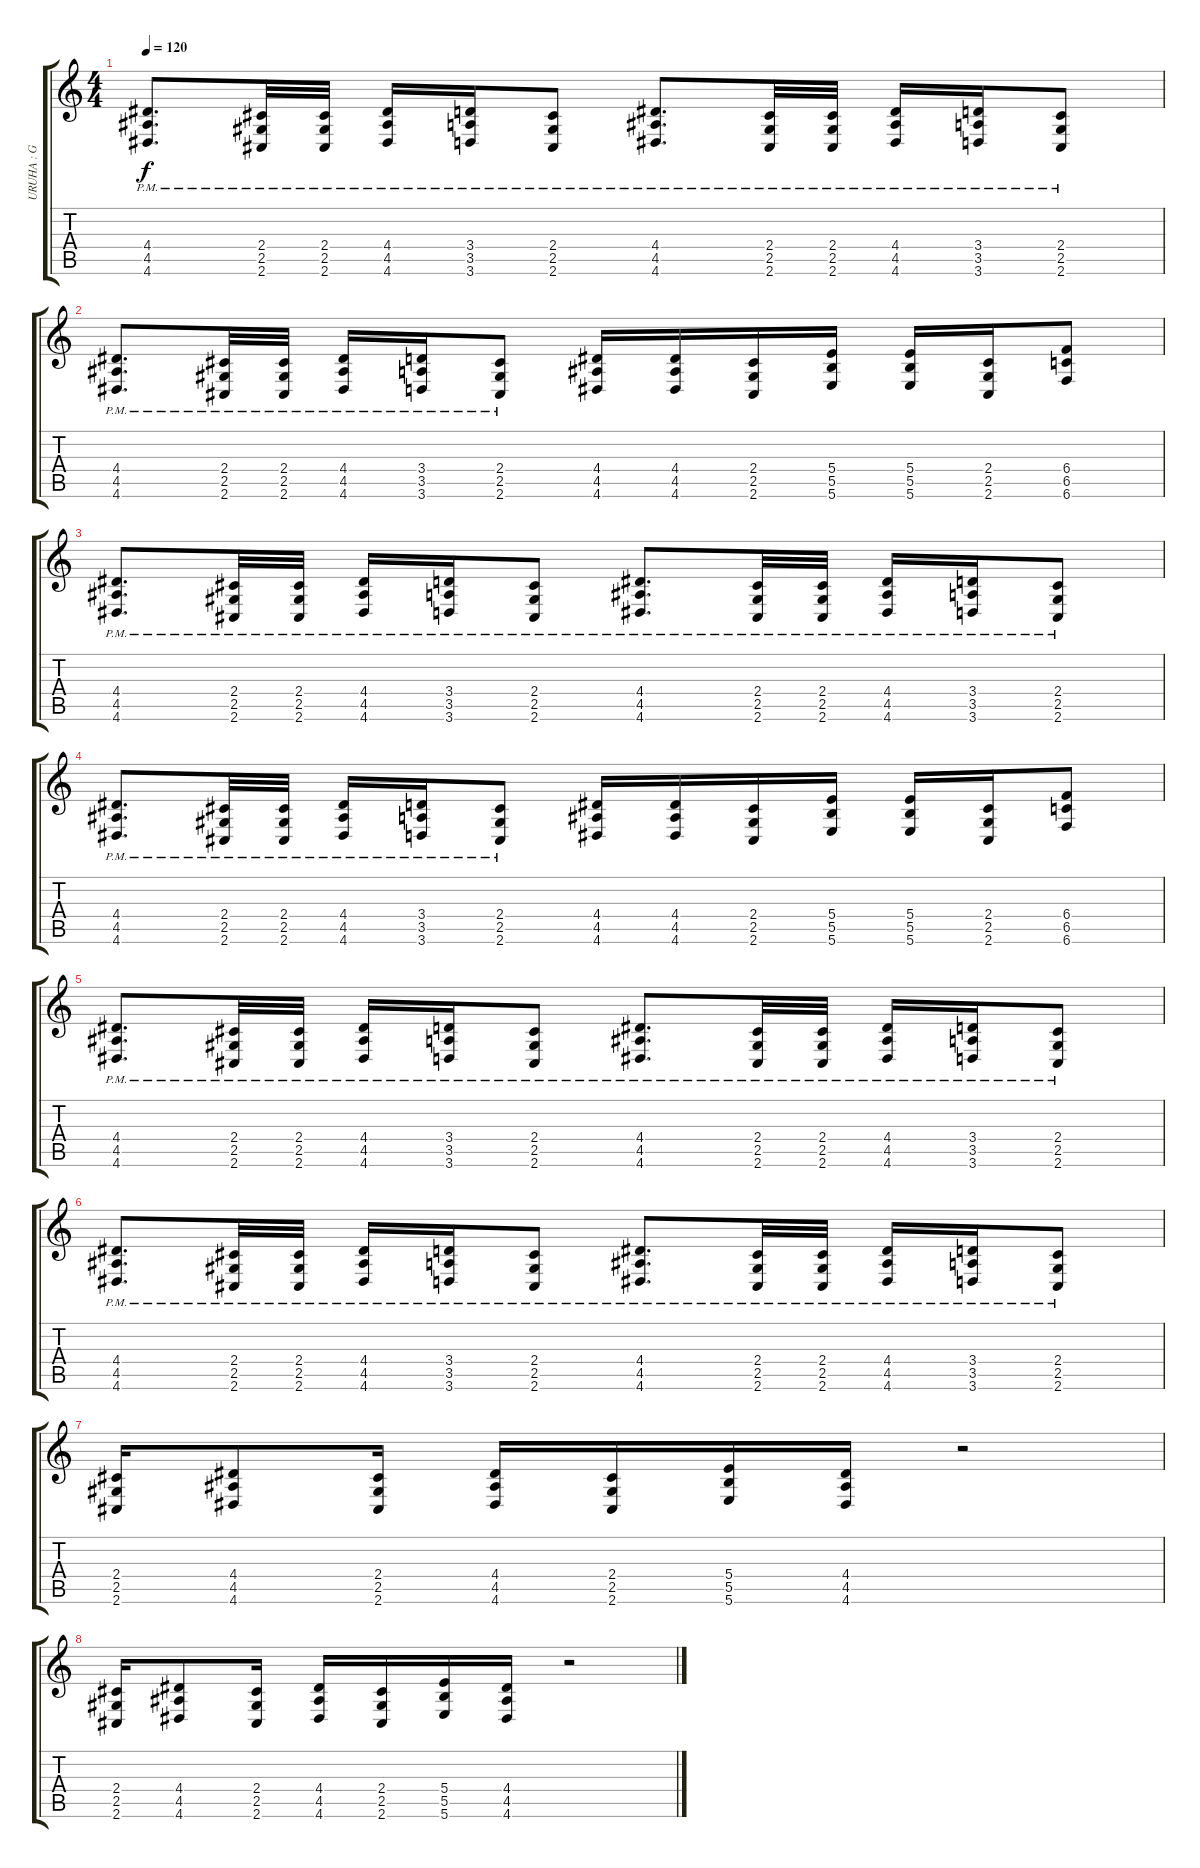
\track ("URUHA : G u i t a R" "URUHA : G ") {instrument distortionguitar}
\staff {score tabs}
\tuning (Db4 Ab3 E3 B2 Gb2 B1) {hide}
\ts (4 4)
\tempo 120
\clef g2
\ks c
(4.4{pm} 4.5{pm} 4.6{pm}).8{d dy f} (2.4{pm} 2.5{pm} 2.6{pm}).32 (2.4{pm} 2.5{pm} 2.6{pm}).32 (4.4{pm} 4.5{pm} 4.6{pm}).16 (3.4{pm} 3.5{pm} 3.6{pm}).16 (2.4{pm} 2.5{pm} 2.6{pm}).8 (4.4{pm} 4.5{pm} 4.6{pm}).8{d} (2.4{pm} 2.5{pm} 2.6{pm}).32 (2.4{pm} 2.5{pm} 2.6{pm}).32 (4.4{pm} 4.5{pm} 4.6{pm}).16 (3.4{pm} 3.5{pm} 3.6{pm}).16 (2.4{pm} 2.5{pm} 2.6{pm}).8 |
(4.4{pm} 4.5{pm} 4.6{pm}).8{d} (2.4{pm} 2.5{pm} 2.6{pm}).32 (2.4{pm} 2.5{pm} 2.6{pm}).32 (4.4{pm} 4.5{pm} 4.6{pm}).16 (3.4{pm} 3.5{pm} 3.6{pm}).16 (2.4{pm} 2.5{pm} 2.6{pm}).8 (4.4 4.5 4.6).16 (4.4 4.5 4.6).16 (2.4 2.5 2.6).16 (5.4 5.5 5.6).16 (5.4 5.5 5.6).16 (2.4 2.5 2.6).16 (6.4 6.5 6.6).8 |
(4.4{pm} 4.5{pm} 4.6{pm}).8{d} (2.4{pm} 2.5{pm} 2.6{pm}).32 (2.4{pm} 2.5{pm} 2.6{pm}).32 (4.4{pm} 4.5{pm} 4.6{pm}).16 (3.4{pm} 3.5{pm} 3.6{pm}).16 (2.4{pm} 2.5{pm} 2.6{pm}).8 (4.4{pm} 4.5{pm} 4.6{pm}).8{d} (2.4{pm} 2.5{pm} 2.6{pm}).32 (2.4{pm} 2.5{pm} 2.6{pm}).32 (4.4{pm} 4.5{pm} 4.6{pm}).16 (3.4{pm} 3.5{pm} 3.6{pm}).16 (2.4{pm} 2.5{pm} 2.6{pm}).8 |
(4.4{pm} 4.5{pm} 4.6{pm}).8{d} (2.4{pm} 2.5{pm} 2.6{pm}).32 (2.4{pm} 2.5{pm} 2.6{pm}).32 (4.4{pm} 4.5{pm} 4.6{pm}).16 (3.4{pm} 3.5{pm} 3.6{pm}).16 (2.4{pm} 2.5{pm} 2.6{pm}).8 (4.4 4.5 4.6).16 (4.4 4.5 4.6).16 (2.4 2.5 2.6).16 (5.4 5.5 5.6).16 (5.4 5.5 5.6).16 (2.4 2.5 2.6).16 (6.4 6.5 6.6).8 |
(4.4{pm} 4.5{pm} 4.6{pm}).8{d} (2.4{pm} 2.5{pm} 2.6{pm}).32 (2.4{pm} 2.5{pm} 2.6{pm}).32 (4.4{pm} 4.5{pm} 4.6{pm}).16 (3.4{pm} 3.5{pm} 3.6{pm}).16 (2.4{pm} 2.5{pm} 2.6{pm}).8 (4.4{pm} 4.5{pm} 4.6{pm}).8{d} (2.4{pm} 2.5{pm} 2.6{pm}).32 (2.4{pm} 2.5{pm} 2.6{pm}).32 (4.4{pm} 4.5{pm} 4.6{pm}).16 (3.4{pm} 3.5{pm} 3.6{pm}).16 (2.4{pm} 2.5{pm} 2.6{pm}).8 |
(4.4{pm} 4.5{pm} 4.6{pm}).8{d} (2.4{pm} 2.5{pm} 2.6{pm}).32 (2.4{pm} 2.5{pm} 2.6{pm}).32 (4.4{pm} 4.5{pm} 4.6{pm}).16 (3.4{pm} 3.5{pm} 3.6{pm}).16 (2.4{pm} 2.5{pm} 2.6{pm}).8 (4.4{pm} 4.5{pm} 4.6{pm}).8{d} (2.4{pm} 2.5{pm} 2.6{pm}).32 (2.4{pm} 2.5{pm} 2.6{pm}).32 (4.4{pm} 4.5{pm} 4.6{pm}).16 (3.4{pm} 3.5{pm} 3.6{pm}).16 (2.4{pm} 2.5{pm} 2.6{pm}).8 |
(2.4 2.5 2.6).16 (4.4 4.5 4.6).8 (2.4 2.5 2.6).16 (4.4 4.5 4.6).16 (2.4 2.5 2.6).16 (5.4 5.5 5.6).16 (4.4 4.5 4.6).16 r.2 |
(2.4 2.5 2.6).16 (4.4 4.5 4.6).8 (2.4 2.5 2.6).16 (4.4 4.5 4.6).16 (2.4 2.5 2.6).16 (5.4 5.5 5.6).16 (4.4 4.5 4.6).16 r.2
